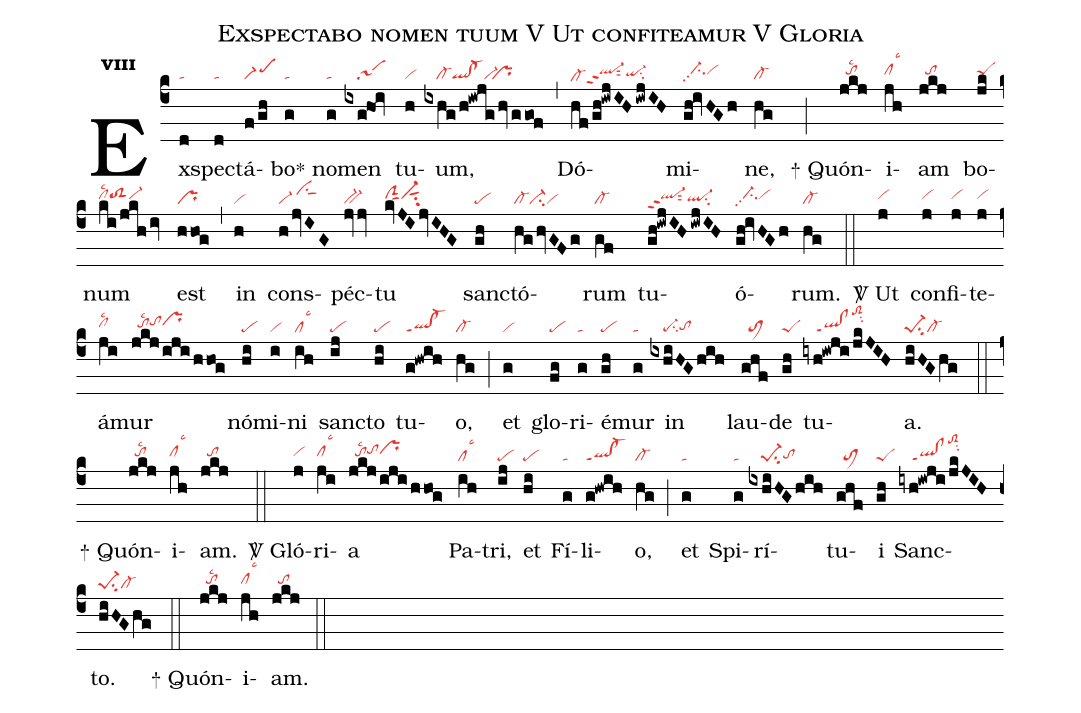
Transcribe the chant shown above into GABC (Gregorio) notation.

name:Exspectabo nomen tuum V Ut confiteamur V Gloria;
office-part:re;
mode:8;
nabc-lines:1;
%%
initial-style: 1;
name: Exspectabo nomen tuum;
mode: 8;
office-part: Responsorium;
annotation: Resp.;
annotation: viii;
nabc-lines: 1;
%%
(c4) Ex(d|ta)spec(d|ta)tá(f/gh|scM1)bo(g|ta)<sp>*</sp> no(g|ta)men(ixg!hoi|////sa1) tu(h|vi)um,(ixhg/h!iwjg/hv/ggof|////cl-ql!cl-vi-``pr) (,) Dó(hf/gh!iwjIH/iwjIH|cl-heql-hhppt2sut2qi-hgsu2)mi(gh!ivHGh|//ci-hhpp2vihh)ne,(hg|cl-) (;)
<sp>+</sp> Quón(jkj|//tohhlsc2)i(jh|clhhlsc3)am(jkj|//tohh) bo(jk|peShh)num(ki/jkh/iv|clhhlsc2toS2hhvi-hh) est(hhog|pr) (,) in(h|vi) cons(h/jvIG|vi-/ciShj)péc(jvjv|bv-)tu(kvJIjvIHG|clShhsut1vi-hhsut1su2) sanc(gh|pe)tó(hg/hvGFg|cl-ci-vi)rum(gf|cl-) tu(gh!iwjIH/iwjIH|ql-hhppt2sut2ql-hgsu2)ó(gh!ivHGh|//ci-hhpp2vihh)rum.(hg|cl-) (::)

<sp>V/</sp> Ut(j|vihh) con(j|vihh)fi(j|vihh)te(j|vihh)á(ji|clhhlsc2)mur(jkj/iji/hhog|//tohhlsc2tohiprhi) nó(hi|pe)mi(i|vi)ni(ih|cllsc3) sanc(ij|pe)to(hi|pe) tu(g!hwih|ql!cl-ppt1)o,(hg|cl-) (;) et(g|vi) glo(fg|pe)ri(g|ta)é(gh|pe)mur(g|ta) in(ixhiHGhih|////pe-su2tohg) lau(ghf|//toM1)de(gh|peS) tu(iyh!iwji/jkJIH|////ql!clppt1toS2hmsu2)a.(hiHGhg|pe-1su2cl-) (::)
<sp>+</sp> Quón(jkj|//tohhlsc2)i(jh|clhhlsc3)am.(jkj|//tohh) (::)

<sp>V/</sp> Gló(j|vihh)ri(ji|clhhlsc3)a(jkj/iji/hhog|//tohhlsc2tohiprhi) Pa(ih|cllsc3)tri,(ij|pe) et(hi|pe) Fí(g|ta)li(g!hwih|ql!cl-ppt1)o,(hg|cl-) (;) et(g|ta) Spi(g|ta)rí(ixhiHG/hih|////pe-1su2tohg)tu(ghf|//toM1)i(gh|peS) Sanc(iyh!iwji/jkJIH|////ql!clppt1toS2hmsu2)to.(hiHGhg|pe-1su2cl-) (::)
<sp>+</sp> Quón(jkj|//tohhlsc2)i(jh|clhhlsc3)am.(jkj|//tohh) (::)
